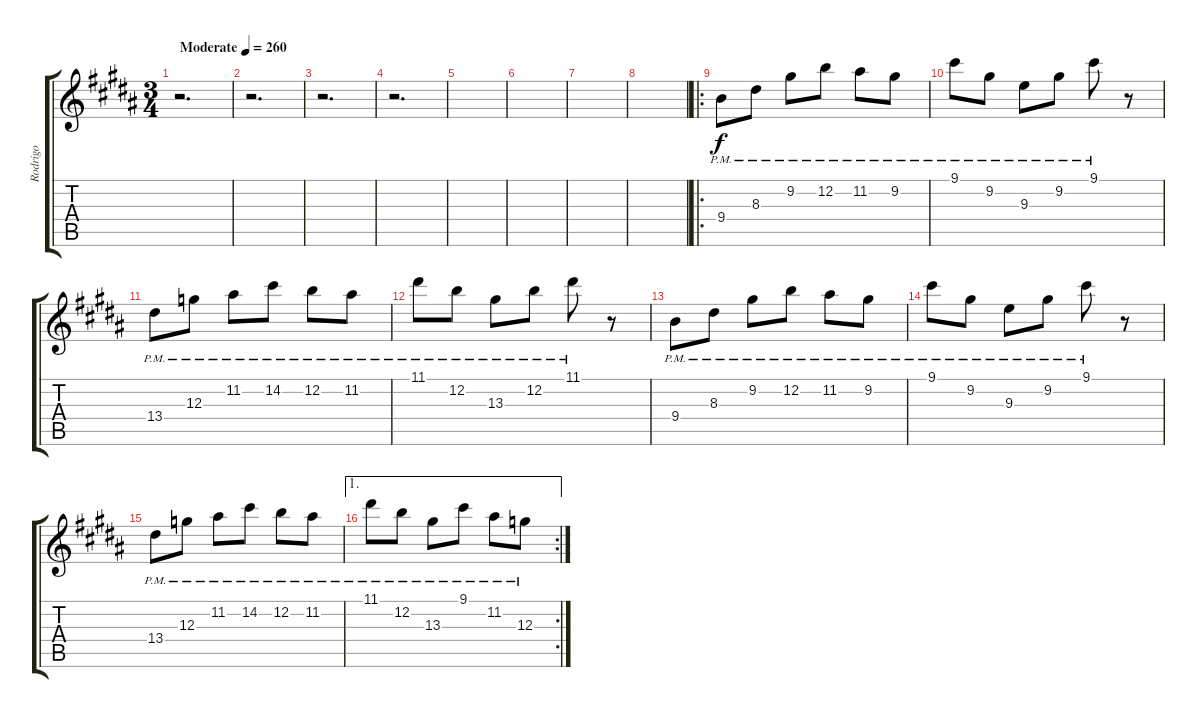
\track ("Rodrigo" "Rodrigo") {instrument acousticguitarnylon}
\staff {score tabs}
\tuning (E4 B3 G3 D3 A2 E2) {hide}
\ts (3 4)
\tempo (260 "Moderate")
\clef g2
\ks b
r.2{d dy f instrument acousticguitarnylon} |
r.2{d} |
r.2{d} |
r.2{d} |
|
|
|
|
\ro
9.4{pm}.8 8.3{pm}.8 9.2{pm}.8 12.2{pm}.8 11.2{pm}.8 9.2{pm}.8 |
9.1{pm}.8 9.2{pm}.8 9.3{pm}.8 9.2{pm}.8 9.1{pm}.8 r.8 |
13.4{pm}.8 12.3{pm}.8 11.2{pm}.8 14.2{pm}.8 12.2{pm}.8 11.2{pm}.8 |
11.1{pm}.8 12.2{pm}.8 13.3{pm}.8 12.2{pm}.8 11.1{pm}.8 r.8 |
9.4{pm}.8 8.3{pm}.8 9.2{pm}.8 12.2{pm}.8 11.2{pm}.8 9.2{pm}.8 |
9.1{pm}.8 9.2{pm}.8 9.3{pm}.8 9.2{pm}.8 9.1{pm}.8 r.8 |
13.4{pm}.8 12.3{pm}.8 11.2{pm}.8 14.2{pm}.8 12.2{pm}.8 11.2{pm}.8 |
\ae 1
\rc 2
11.1{pm}.8 12.2{pm}.8 13.3{pm}.8 9.1{pm}.8 11.2{pm}.8 12.3{pm}.8
